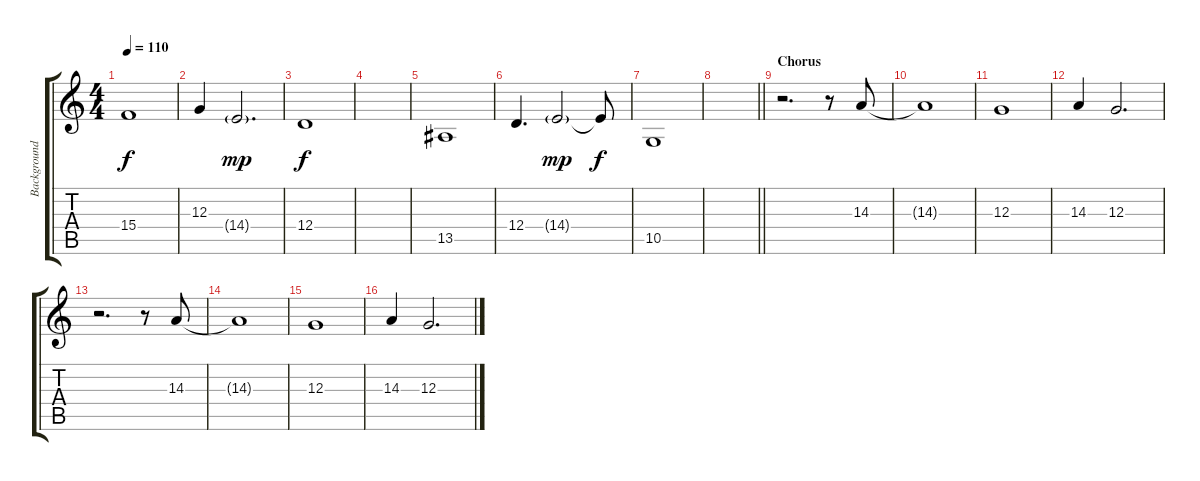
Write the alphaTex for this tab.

\track ("Background Piano" "Background") {instrument acousticgrandpiano}
\staff {score tabs}
\tuning (E4 B3 G3 D3 A2 E2) {hide}
\ts (4 4)
\tempo 110
\clef g2
\ks c
15.4.1{dy f} |
12.3.4 14.4{g}.2{d dy mp} |
12.4.1{dy f} |
|
13.5.1 |
12.4.4{d} 14.4{g}.2{dy mp} 14.4{t}.8{dy f} |
10.5.1 |
\barLineRight lightlight
|
\section ("" "Chorus")
r.2{d volume 12} r.8 14.3.8 |
14.3{t}.1 |
12.3.1 |
14.3.4 12.3.2{d} |
r.2{d volume 12} r.8 14.3.8 |
14.3{t}.1 |
12.3.1 |
14.3.4 12.3.2{d}
